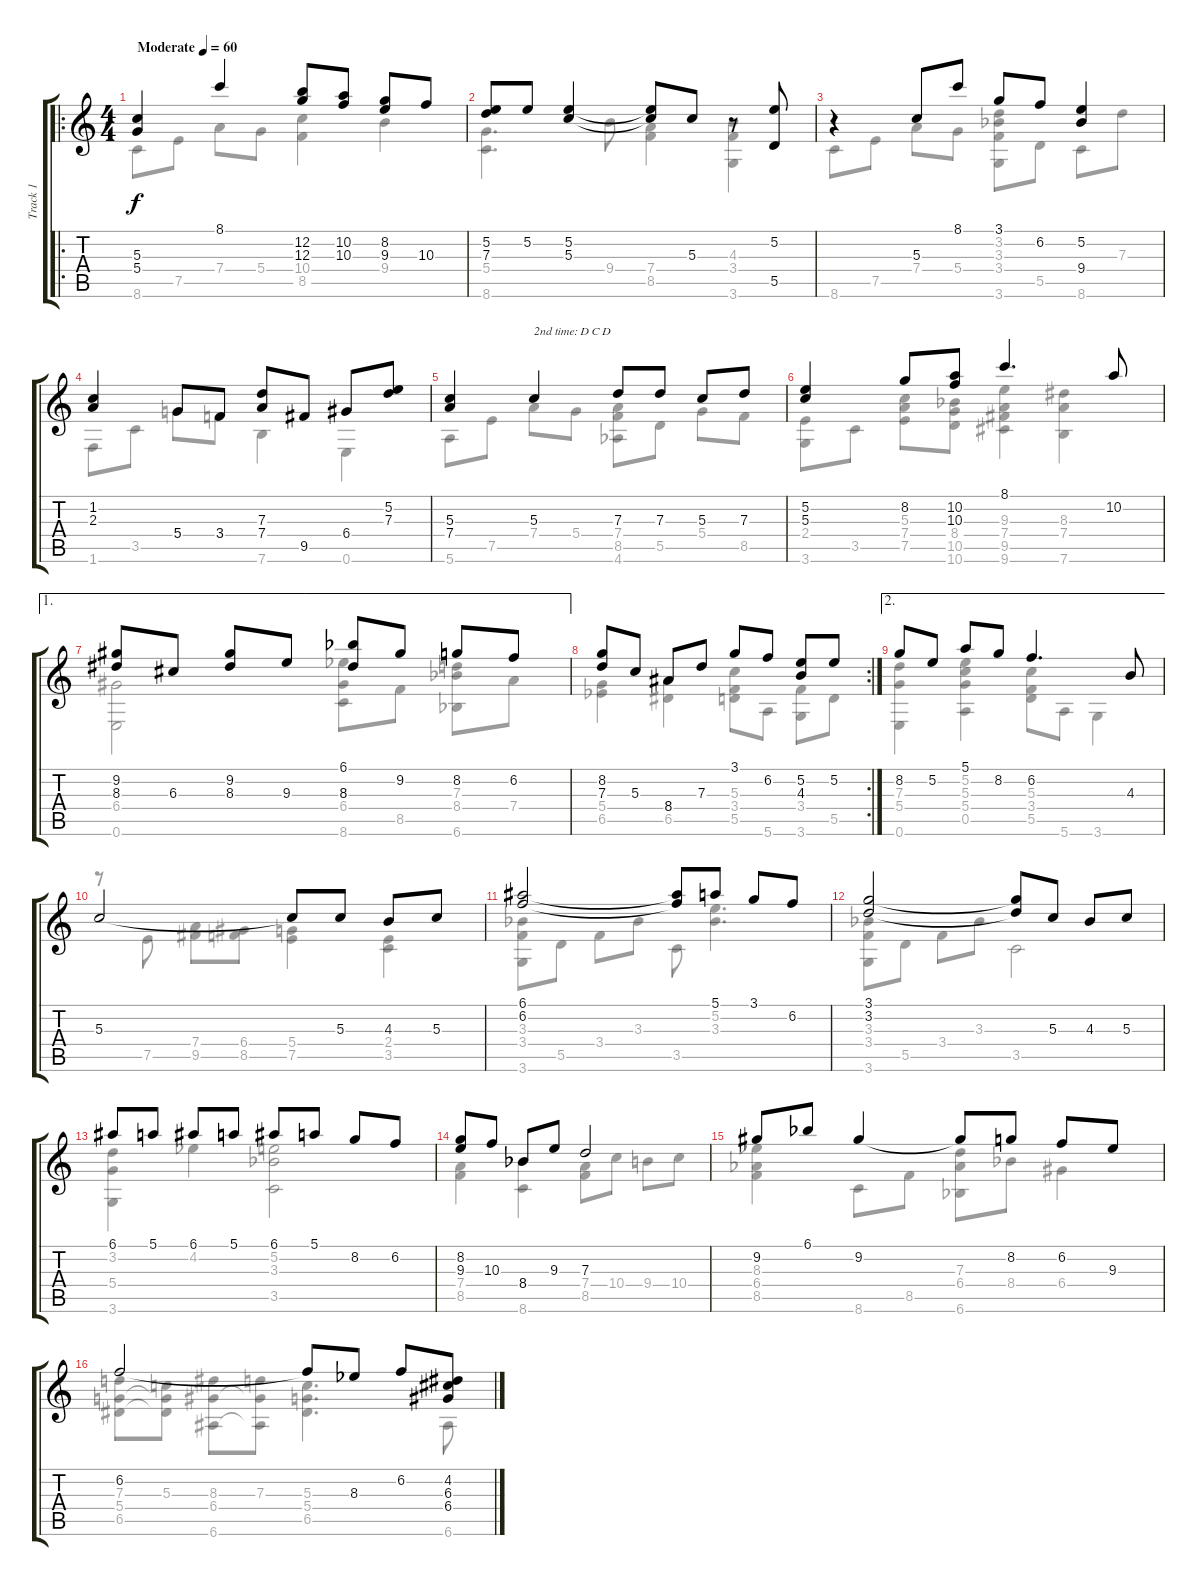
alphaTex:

\track ("Track 1" "Track 1") {instrument electricguitarjazz}
\staff {score tabs}
\tuning (E4 B3 G3 D3 A2 E2) {hide}
\voice
\ro
\ts (4 4)
\tempo (60 "Moderate")
\clef g2
\ks c
(5.3 5.4).4{dy f instrument electricguitarjazz} 8.1.4 (12.2 12.3).8 (10.2 10.3).8 (8.2 9.3).8 10.3.8 |
(5.2 7.3).8 5.2.8 (5.2 5.3).4 (5.2{t} 5.3{t}).8 5.3.8 r.8 (5.2 5.5).8 |
r.4 5.3.8 8.1.8 3.1.8 6.2.8 (5.2 9.4).4 |
(1.2 2.3).4 5.4.8 3.4.8 (7.3 7.4).8 9.5.8 6.4.8 (5.2 7.3).8 |
(5.3 7.4).4 5.3.4{txt "2nd time: D C D"} 7.3.8 7.3.8 5.3.8 7.3.8 |
(5.2 5.3).4 8.2.8 (10.2 10.3).8 8.1.4{d} 10.2.8 |
\ae 1
(9.2 8.3).8 6.3.8 (9.2 8.3).8 9.3.8 (6.1{acc b} 8.3).8 9.2.8 8.2.8 6.2.8 |
\rc 2
(8.2 7.3).8 5.3.8 8.4.8 7.3.8 3.1.8 6.2.8 (5.2 4.3).8 5.2.8 |
\ae 2
8.2.8 5.2.8 5.1.8 8.2.8 6.2.4{d} 4.3.8 |
5.3.2 5.3{t}.8 5.3.8 4.3.8 5.3.8 |
(6.1 6.2).2 (6.1{t} 6.2{t}).8 5.1.8 3.1.8 6.2.8 |
(3.1 3.2).2 (3.1{t} 3.2{t}).8 5.3.8 4.3.8 5.3.8 |
6.1.8 5.1.8 6.1.8 5.1.8 6.1.8 5.1.8 8.2.8 6.2.8 |
(8.2 9.3).8 10.3.8 8.4{acc b}.8 9.3.8 7.3.2 |
9.2.8 6.1{acc b}.8 9.2.4 9.2{t}.8 8.2.8 6.2.8 9.3.8 |
6.2.2 6.2{t}.8 8.3{acc b}.8 6.2.8 (4.2 6.3 6.4).8
\voice
\clef g2
\ottava regular
\simile none
\ks c
8.6.8{dy f} 7.5.8 7.4.8 5.4.8 (10.4 8.5).4 9.4.4 |
(5.4 8.6).4{d} 9.4.8 (7.4 8.5).4 (4.3 3.4 3.6).4 |
8.6.8 7.5.8 7.4.8 5.4.8 (3.2 3.3{acc b} 3.4 3.6).8 5.5.8 8.6.8 7.3.8 |
1.6.8 3.5.8 5.4.8 3.4.8 7.6.4 0.6.4 |
5.6.8 7.5.8 7.4.8 5.4.8 (7.4 8.5 4.6{acc b}).8 5.5.8 5.4.8 8.5.8 |
(2.4 3.6).8 3.5.8 (5.3 7.4 7.5).8 (8.4{acc b} 10.5 10.6).8 (9.3 7.4 9.5 9.6).4 (8.3 7.4 7.6).4 |
(6.4 0.6).2 (8.3{acc b} 6.4 8.6).8 8.5.8 (7.3 8.4{acc b} 6.6{acc b}).8 7.4.8 |
(5.4 6.5{acc b}).4 (8.4 6.5).4 (5.3 3.4 5.5).8 5.6.8 (3.4 3.6).8 5.5.8 |
(7.3 5.4 0.6).4 (5.2 5.3 5.4 0.5).4 (5.3 3.4 5.5).8 5.6.8 3.6.4 |
r.8 7.5.8 (7.4 9.5).8 (6.4 8.5).8 (5.4 7.5).4 (2.4 3.5).4 |
(3.3{acc b} 3.4 3.6).8 5.5.8 3.4.8 3.3{acc b}.8 3.5.8 (5.2 3.3{acc b}).4{d} |
(3.3{acc b} 3.4 3.6).8 5.5.8 3.4.8 3.3{acc b}.8 3.5.2 |
(3.2 5.4 3.6).4 4.2{acc b}.4 (5.2 3.3{acc b} 3.5).2 |
(7.4 8.5).4 (8.4{acc b} 8.6).4 (7.4 8.5).8 10.4.8 9.4.8 10.4.8 |
(8.3{acc b} 6.4{acc b} 8.5).4 8.6.8 8.5.8 (7.3 6.4{acc b} 6.6{acc b}).8 8.4{acc b}.8 6.4.4 |
(7.3 5.4 6.5).8 (5.3 5.4{t} 6.5{t}).8 (8.3 6.4 6.6).8 (7.3 6.4{t} 6.6{t}).8 (5.3 5.4 6.5).4{d} 6.6.8
